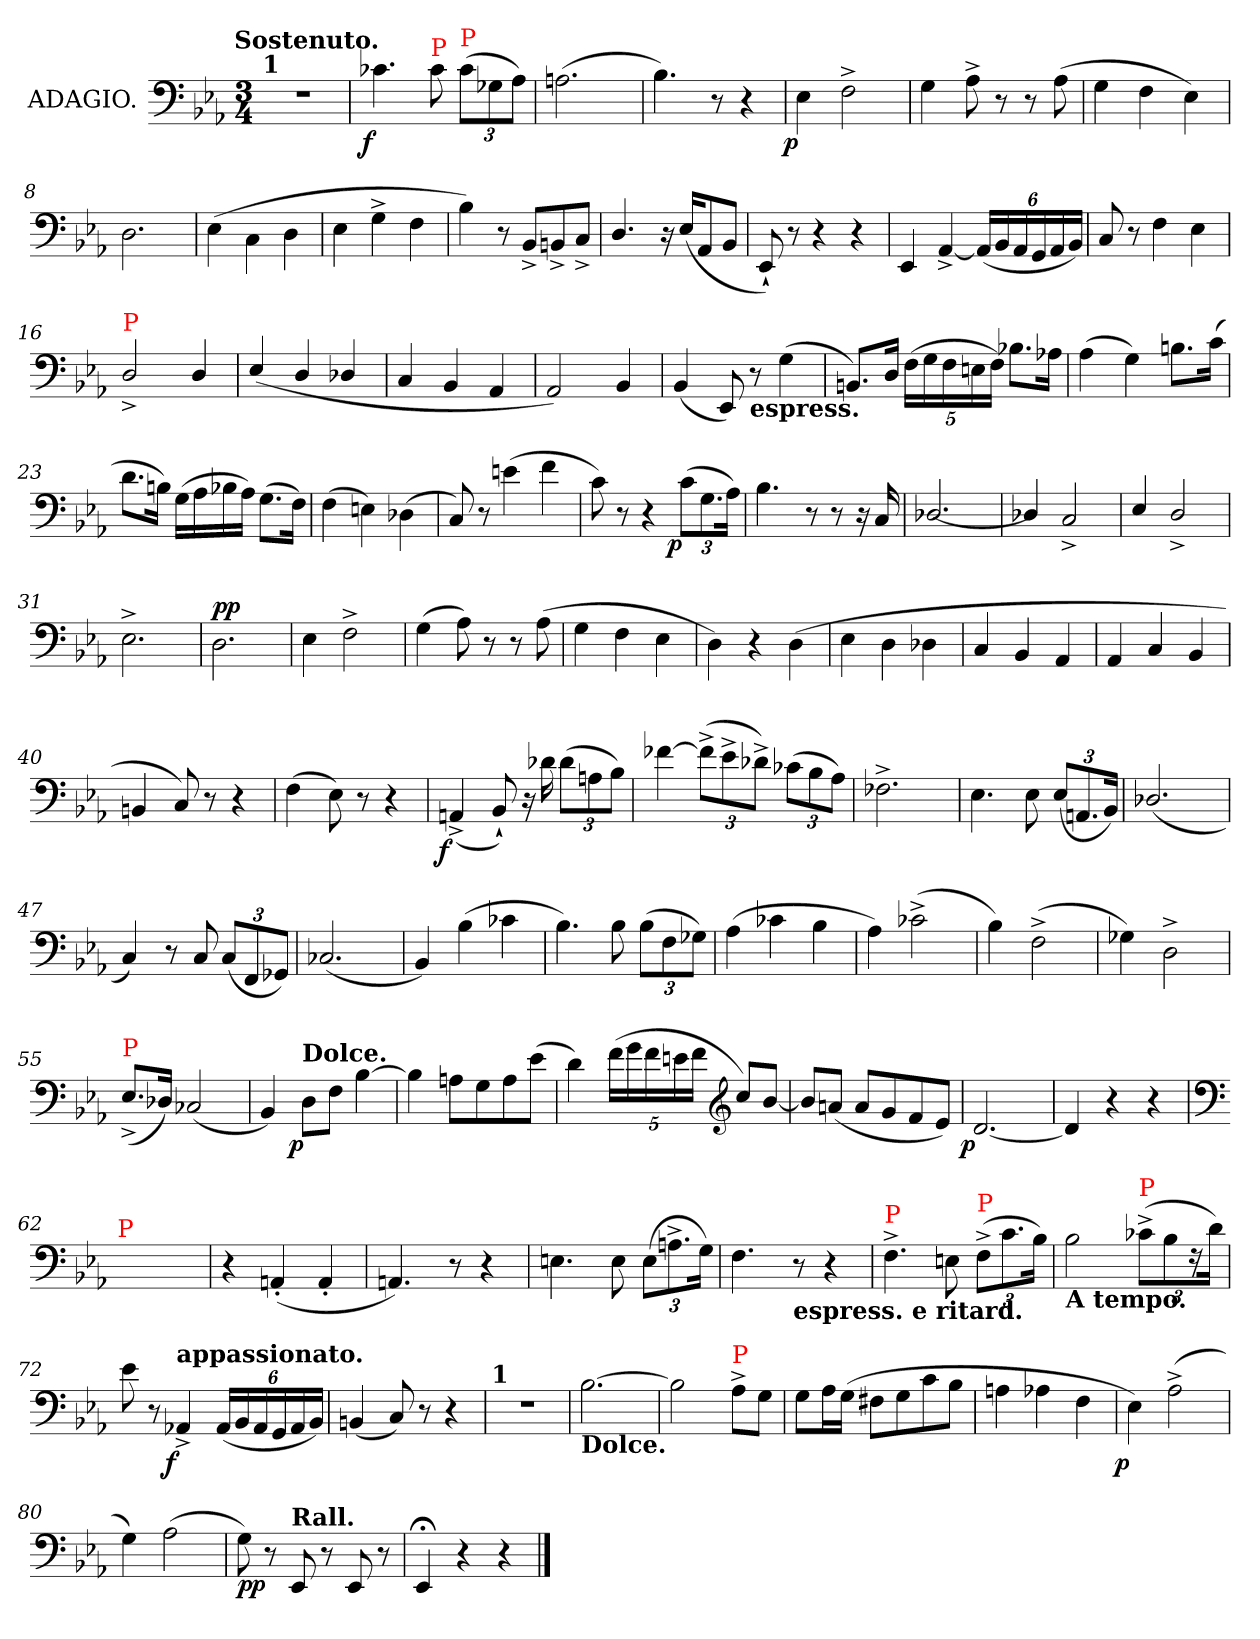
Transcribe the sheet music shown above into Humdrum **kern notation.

**kern	**dynam
*part1	*part1
*staff1	*staff1
*I"ADAGIO.	*
*clefF4	*
*k[b-e-a-]	*
!!LO:TX:omd:t=Sostenuto.
*M3/4	*
=1	=1
!LO:TX:a:B:t=1	!
2.rF	.
=2	=2
!	!LO:DY:rj
4.c-X	f
!LO:TX:a:color=red:t=P	!
8c-	.
*Xbrackettup	*
!LO:TX:a:color=red:t=P	!
(>12c-L	.
12G-X	.
12A-J)	.
=3	=3
(>2.An	.
=4	=4
4.B-)	.
8r	.
4r	.
=5	=5
!	!LO:DY:rj
4E-	p
2F^<	.
=6	=6
4G	.
8A-^<	.
8r	.
8r	.
(>8A-	.
=7	=7
4G	.
4F	.
4E-)	.
=8	=8
2.D	.
=9	=9
(>4E-	.
4C\	.
4D	.
=10	=10
4E-	.
4G^<	.
4F	.
=11	=11
4B-)	.
8r	.
8BB-^<L	.
8BBn^<	.
8C^<J	.
=12	=12
4.D/	.
16r	.
(<16E-KL	.
8AA-	.
8BB-J	.
=13	=13
8EE-`<)	.
8r	.
4r	.
4r	.
=14	=14
4EE-	.
[4AA-^<	.
(<24AA-LL]	.
24BB-	.
24AA-	.
24GG	.
24AA-	.
24BB-JJ)	.
=15	=15
8C	.
8r	.
4F	.
4E-	.
=16	=16
!LO:TX:a:color=red:t=P	!
2D^</	.
4D/	.
=17	=17
(<4E-/	.
4D/	.
4D-X/	.
=18	=18
4C/	.
4BB-/	.
4AA-/	.
=19	=19
2AA-)	.
4BB-	.
=20	=20
(<4BB-	.
8EE-)	.
!LO:TX:b:B:t=espress.	!
8r	.
(>4G	.
=21	=21
8.BBnL)	.
16DJk	.
(>20FLL	.
20G	.
20F	.
20En	.
20FJJ)	.
8.B-XL	.
16A-XJk	.
=22	=22
(>4A-	.
4G)	.
8.BnL	.
(>16cJk	.
=23	=23
8.dL	.
16BnJk)	.
(>16GLL	.
16A-	.
16B-X	.
16A-JJ)	.
(>8.GL	.
16FJk)	.
=24	=24
(>4F	.
4En)	.
(>4D-X	.
=25	=25
8C/)	.
8r	.
(>4en	.
4f	.
=26	=26
8c)	.
8r	.
4r	.
!	!LO:DY:rj
(>12cL	p
12.G	.
24A-Jk)	.
=27	=27
4.B-	.
8r	.
8r	.
16r	.
16C	.
=28	=28
[2.D-X/	.
=29	=29
4D-X/]	.
2C^<	.
=30	=30
4E-/	.
2D^</	.
=31	=31
2.E-^<	.
=32	=32
!	!LO:DY:a
2.D	pp
=33	=33
4E-	.
2F^>	.
=34	=34
(>4G	.
8A-)	.
8r	.
8r	.
(>8A-	.
=35	=35
4G	.
4F	.
4E-	.
=36	=36
4D)	.
4r	.
(>4D	.
=37	=37
4E-	.
4D	.
4D-X	.
=38	=38
4C	.
4BB-	.
4AA-	.
=39	=39
4AA-	.
4C	.
4BB-	.
=40	=40
4BBn	.
8C)	.
8r	.
4r	.
=41	=41
(>4F	.
8E-)	.
8r	.
4r	.
=42	=42
!	!LO:DY:rj
(<4AAn^<	f
8BB-`<)	.
16r	.
16d-X	.
(>12d-L	.
12An	.
12B-J)	.
=43	=43
[4f-X	.
(>12f-^<L]	.
12e-^<	.
12d-X^<J)	.
(>12c-XL	.
12B-	.
12A-J)	.
=44	=44
2.F-X^<	.
=45	=45
4.E-	.
8E-	.
(<12E-L	.
12.AAn	.
24BB-Jk)	.
=46	=46
(<2.D-X/	.
=47	=47
4C)	.
8r	.
8C	.
(<12CL	.
12FF	.
12GG-XJ)	.
=48	=48
(<2.C-X	.
=49	=49
4BB-)	.
(>4B-	.
4c-X	.
=50	=50
4.B-)	.
8B-	.
(>12B-L	.
12F	.
12G-XJ)	.
=51	=51
(>4A-	.
4c-X	.
4B-	.
=52	=52
4A-)	.
(>2c-X^<	.
=53	=53
4B-)	.
(>2F^<	.
=54	=54
4G-X)	.
2D^<	.
=55	=55
!LO:TX:a:color=red:t=P	!
(<8.E-^</L	.
16D-XJk)	.
(<2C-X	.
=56	=56
4BB-)	.
!LO:TX:a:B:t=Dolce.	!
!	!LO:DY:rj
8DL	p
8FJ	.
[4B-	.
=57	=57
4B-]	.
8AnL	.
8G	.
8A	.
(>8e-J	.
=58	=58
4d)	.
(>20fLL	.
20g	.
20f	.
20en	.
20fJJ	.
*clefG2	*
8cc/L)	.
[8b-J	.
=59	=59
8b-L]	.
(<8anJ	.
8aL	.
8g	.
8f	.
8e-J)	.
=60	=60
!	!LO:DY:rj
[2.d	p
=61	=61
4d]	.
4r	.
4r	.
=62	=62
*clefF4	*
!LO:TX:a:color=red:t=P	!
2.ryy	.
=66	=66
4r	.
(<4AAn'<	.
4AA'<	.
=67	=67
4.AAn)	.
8r	.
4r	.
=68	=68
4.En	.
8E	.
(>12EL	.
12.An^<	.
24GJk)	.
=69	=69
4.F	.
!LO:TX:b:B:t=espress. e ritard.	!
8r	.
4r	.
=70	=70
!LO:TX:a:color=red:t=P	!
4.F^<	.
8En	.
!LO:TX:a:color=red:t=P	!
(>12F^<L	.
12.c	.
24B-Jk)	.
=71	=71
!LO:TX:b:B:t=A tempo.	!
2B-	.
!LO:TX:a:color=red:t=P	!
(>12c-X^<L	.
12B-	.
24rF	.
24dJk)	.
=72	=72
8e-	.
8r	.
!LO:TX:a:B:t=appassionato.	!
!	!LO:DY:rj
4AA-X^<	f
(<24AA-LL	.
24BB-	.
24AA-	.
24GG	.
24AA-	.
24BB-JJ)	.
=73	=73
(<4BBn	.
8C)	.
8r	.
4r	.
=74	=74
!LO:TX:a:B:t=1	!
2.rF	.
=75	=75
!LO:TX:b:B:t=Dolce.	!
[2.B-	.
=76	=76
2B-]	.
!LO:TX:a:color=red:t=P	!
8A-^<L	.
8GJ	.
=77	=77
8GL	.
16A-L	.
(>16GJJ	.
8F#XL	.
8G	.
8c	.
8B-J	.
=78	=78
4An	.
4A-X	.
4F	.
=79	=79
!	!LO:DY:rj
4E-)	p
(>2A-^<	.
=80	=80
4G)	.
(>2A-	.
=81	=81
8G)	pp
8r	.
!LO:TX:a:B:t=Rall.	!
8EE-	.
8r	.
8EE-	.
8r	.
=82	=82
4EE-;<	.
4r	.
4r	.
==	==
*-	*-
